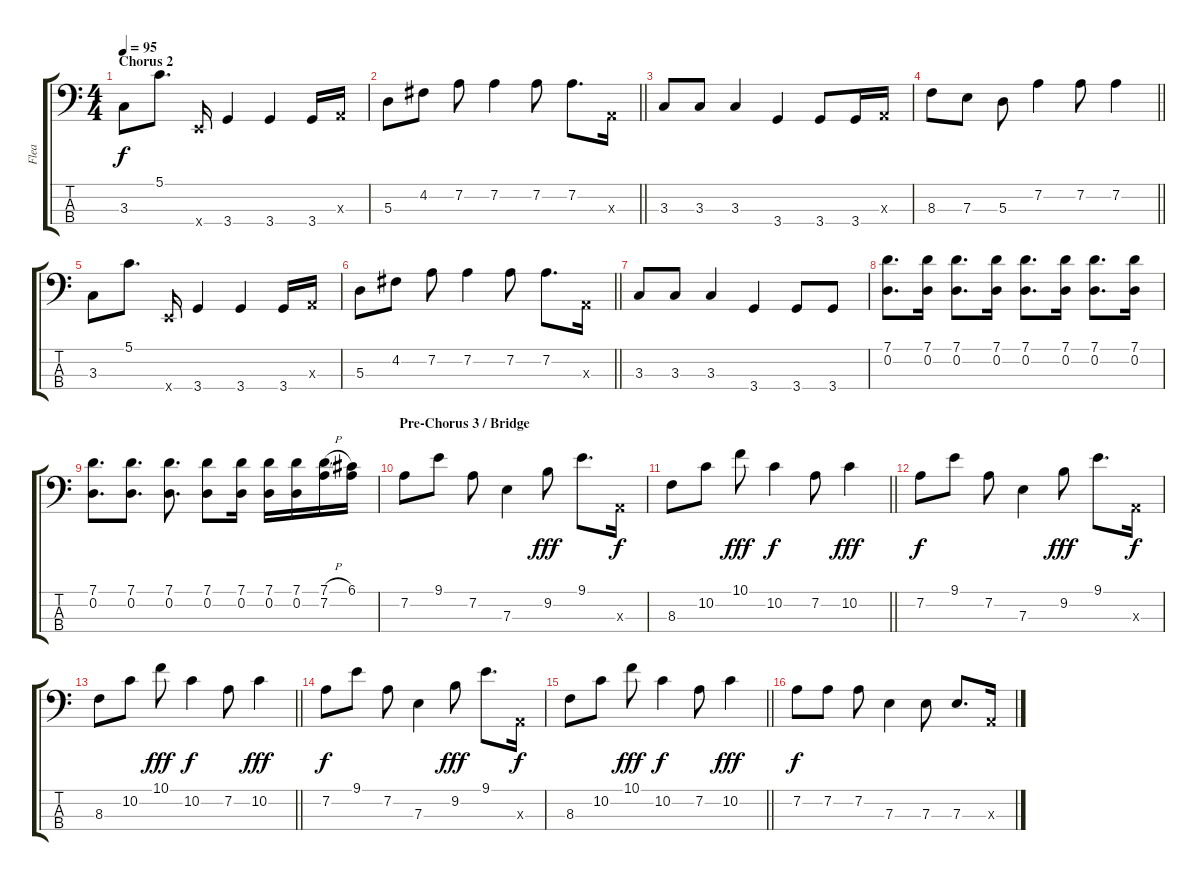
\track ("Flea" "Flea") {instrument electricbassfinger}
\staff {score tabs}
\tuning (G2 D2 A1 E1) {hide}
\ts (4 4)
\section ("" "Chorus 2")
\tempo 95
\clef f4
\ks c
3.3.8{dy f} 5.1.8{d} 0.4{x}.16 3.4.4 3.4.4 3.4.16 0.3{x}.16 |
\barLineRight lightlight
5.3.8 4.2.8 7.2.8 7.2.4 7.2.8 7.2.8{d} 0.3{x}.16 |
3.3.8 3.3.8 3.3.4 3.4.4 3.4.8 3.4.16 0.3{x}.16 |
\barLineRight lightlight
8.3.8 7.3.8 5.3.8 7.2.4 7.2.8 7.2.4 |
3.3.8 5.1.8{d} 0.4{x}.16 3.4.4 3.4.4 3.4.16 0.3{x}.16 |
\barLineRight lightlight
5.3.8 4.2.8 7.2.8 7.2.4 7.2.8 7.2.8{d} 0.3{x}.16 |
3.3.8 3.3.8 3.3.4 3.4.4 3.4.8 3.4.8 |
(7.1 0.2).8{d} (7.1 0.2).16 (7.1 0.2).8{d} (7.1 0.2).16 (7.1 0.2).8{d} (7.1 0.2).16 (7.1 0.2).8{d} (7.1 0.2).16 |
(7.1 0.2).8{d} (7.1 0.2).8{d} (7.1 0.2).8{d} (7.1 0.2).8 (7.1 0.2).16 (7.1 0.2).16 (7.1 0.2).16 (7.1{h} 7.2).16 (6.1 7.2{t}).16 |
\section ("" "Pre-Chorus 3 / Bridge")
7.2.8 9.1.8 7.2.8 7.3.4 9.2.8{dy fff} 9.1.8{d} 0.3{x}.16{dy f} |
\barLineRight lightlight
8.3.8 10.2.8 10.1.8{dy fff} 10.2.4{dy f} 7.2.8 10.2.4{dy fff} |
7.2.8{dy f} 9.1.8 7.2.8 7.3.4 9.2.8{dy fff} 9.1.8{d} 0.3{x}.16{dy f} |
\barLineRight lightlight
8.3.8 10.2.8 10.1.8{dy fff} 10.2.4{dy f} 7.2.8 10.2.4{dy fff} |
7.2.8{dy f} 9.1.8 7.2.8 7.3.4 9.2.8{dy fff} 9.1.8{d} 0.3{x}.16{dy f} |
\barLineRight lightlight
8.3.8 10.2.8 10.1.8{dy fff} 10.2.4{dy f} 7.2.8 10.2.4{dy fff} |
7.2.8{dy f} 7.2.8 7.2.8 7.3.4 7.3.8 7.3.8{d} 0.3{x}.16
